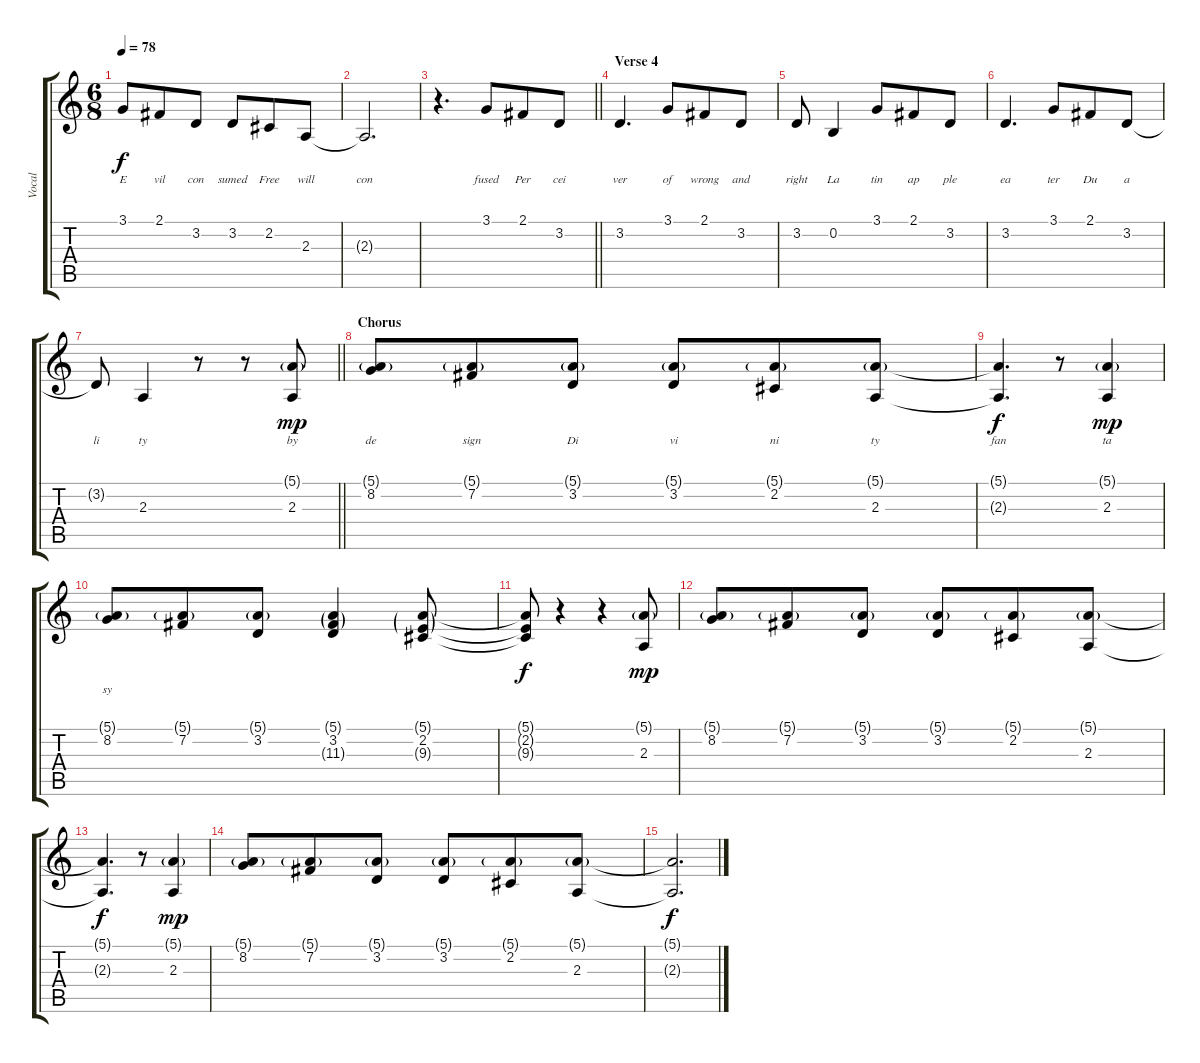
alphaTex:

\track ("Vocal" "Vocal") {instrument acousticgrandpiano}
\staff {score tabs}
\tuning (E4 B3 G3 D3 A2 E2) {hide}
\ts (6 8)
\tempo 78
\clef g2
\ks c
3.1.8{lyrics (0 "E") lyrics (1 "") lyrics (2 "") lyrics (3 "") lyrics (4 "") dy f} 2.1.8{lyrics (0 "vil") lyrics (1 "") lyrics (2 "") lyrics (3 "") lyrics (4 "")} 3.2.8{lyrics (0 "con") lyrics (1 "") lyrics (2 "") lyrics (3 "") lyrics (4 "")} 3.2.8{lyrics (0 "sumed") lyrics (1 "") lyrics (2 "") lyrics (3 "") lyrics (4 "")} 2.2.8{lyrics (0 "Free") lyrics (1 "") lyrics (2 "") lyrics (3 "") lyrics (4 "")} 2.3.8{lyrics (0 "will") lyrics (1 "") lyrics (2 "") lyrics (3 "") lyrics (4 "")} |
2.3{t}.2{d lyrics (0 "con") lyrics (1 "") lyrics (2 "") lyrics (3 "") lyrics (4 "")} |
\barLineRight lightlight
r.4{d} 3.1.8{lyrics (0 "fused") lyrics (1 "") lyrics (2 "") lyrics (3 "") lyrics (4 "")} 2.1.8{lyrics (0 "Per") lyrics (1 "") lyrics (2 "") lyrics (3 "") lyrics (4 "")} 3.2.8{lyrics (0 "cei") lyrics (1 "") lyrics (2 "") lyrics (3 "") lyrics (4 "")} |
\section ("" "Verse 4")
3.2.4{d lyrics (0 "ver") lyrics (1 "") lyrics (2 "") lyrics (3 "") lyrics (4 "")} 3.1.8{lyrics (0 "of") lyrics (1 "") lyrics (2 "") lyrics (3 "") lyrics (4 "")} 2.1.8{lyrics (0 "wrong") lyrics (1 "") lyrics (2 "") lyrics (3 "") lyrics (4 "")} 3.2.8{lyrics (0 "and") lyrics (1 "") lyrics (2 "") lyrics (3 "") lyrics (4 "")} |
3.2.8{lyrics (0 "right") lyrics (1 "") lyrics (2 "") lyrics (3 "") lyrics (4 "")} 0.2.4{lyrics (0 "La") lyrics (1 "") lyrics (2 "") lyrics (3 "") lyrics (4 "")} 3.1.8{lyrics (0 "tin") lyrics (1 "") lyrics (2 "") lyrics (3 "") lyrics (4 "")} 2.1.8{lyrics (0 "ap") lyrics (1 "") lyrics (2 "") lyrics (3 "") lyrics (4 "")} 3.2.8{lyrics (0 "ple") lyrics (1 "") lyrics (2 "") lyrics (3 "") lyrics (4 "")} |
3.2.4{d lyrics (0 "ea") lyrics (1 "") lyrics (2 "") lyrics (3 "") lyrics (4 "")} 3.1.8{lyrics (0 "ter") lyrics (1 "") lyrics (2 "") lyrics (3 "") lyrics (4 "")} 2.1.8{lyrics (0 "Du") lyrics (1 "") lyrics (2 "") lyrics (3 "") lyrics (4 "")} 3.2.8{lyrics (0 "a") lyrics (1 "") lyrics (2 "") lyrics (3 "") lyrics (4 "")} |
\barLineRight lightlight
3.2{t}.8{lyrics (0 "li") lyrics (1 "") lyrics (2 "") lyrics (3 "") lyrics (4 "")} 2.3.4{lyrics (0 "ty") lyrics (1 "") lyrics (2 "") lyrics (3 "") lyrics (4 "")} r.8 r.8 (5.1{g} 2.3).8{lyrics (0 "by") lyrics (1 "") lyrics (2 "") lyrics (3 "") lyrics (4 "") dy mp} |
\section ("" "Chorus")
(5.1{g} 8.2).8{lyrics (0 "de") lyrics (1 "") lyrics (2 "") lyrics (3 "") lyrics (4 "")} (5.1{g} 7.2).8{lyrics (0 "sign") lyrics (1 "") lyrics (2 "") lyrics (3 "") lyrics (4 "")} (5.1{g} 3.2).8{lyrics (0 "Di") lyrics (1 "") lyrics (2 "") lyrics (3 "") lyrics (4 "")} (5.1{g} 3.2).8{lyrics (0 "vi") lyrics (1 "") lyrics (2 "") lyrics (3 "") lyrics (4 "")} (5.1{g} 2.2).8{lyrics (0 "ni") lyrics (1 "") lyrics (2 "") lyrics (3 "") lyrics (4 "")} (5.1{g} 2.3).8{lyrics (0 "ty") lyrics (1 "") lyrics (2 "") lyrics (3 "") lyrics (4 "")} |
(5.1{t} 2.3{t}).4{d lyrics (0 "fan") lyrics (1 "") lyrics (2 "") lyrics (3 "") lyrics (4 "") dy f} r.8 (5.1{g} 2.3).4{lyrics (0 "ta") lyrics (1 "") lyrics (2 "") lyrics (3 "") lyrics (4 "") dy mp} |
(5.1{g} 8.2).8{lyrics (0 "sy") lyrics (1 "") lyrics (2 "") lyrics (3 "") lyrics (4 "")} (5.1{g} 7.2).8 (5.1{g} 3.2).8 (5.1{g} 3.2 11.3{g}).4 (5.1{g} 2.2 9.3{g}).8 |
(5.1{t} 2.2{t} 9.3{t}).8{dy f} r.4 r.4 (5.1{g} 2.3).8{dy mp} |
(5.1{g} 8.2).8 (5.1{g} 7.2).8 (5.1{g} 3.2).8 (5.1{g} 3.2).8 (5.1{g} 2.2).8 (5.1{g} 2.3).8 |
(5.1{t} 2.3{t}).4{d dy f} r.8 (5.1{g} 2.3).4{dy mp} |
(5.1{g} 8.2).8 (5.1{g} 7.2).8 (5.1{g} 3.2).8 (5.1{g} 3.2).8 (5.1{g} 2.2).8 (5.1{g} 2.3).8 |
(5.1{t} 2.3{t}).2{d dy f}
